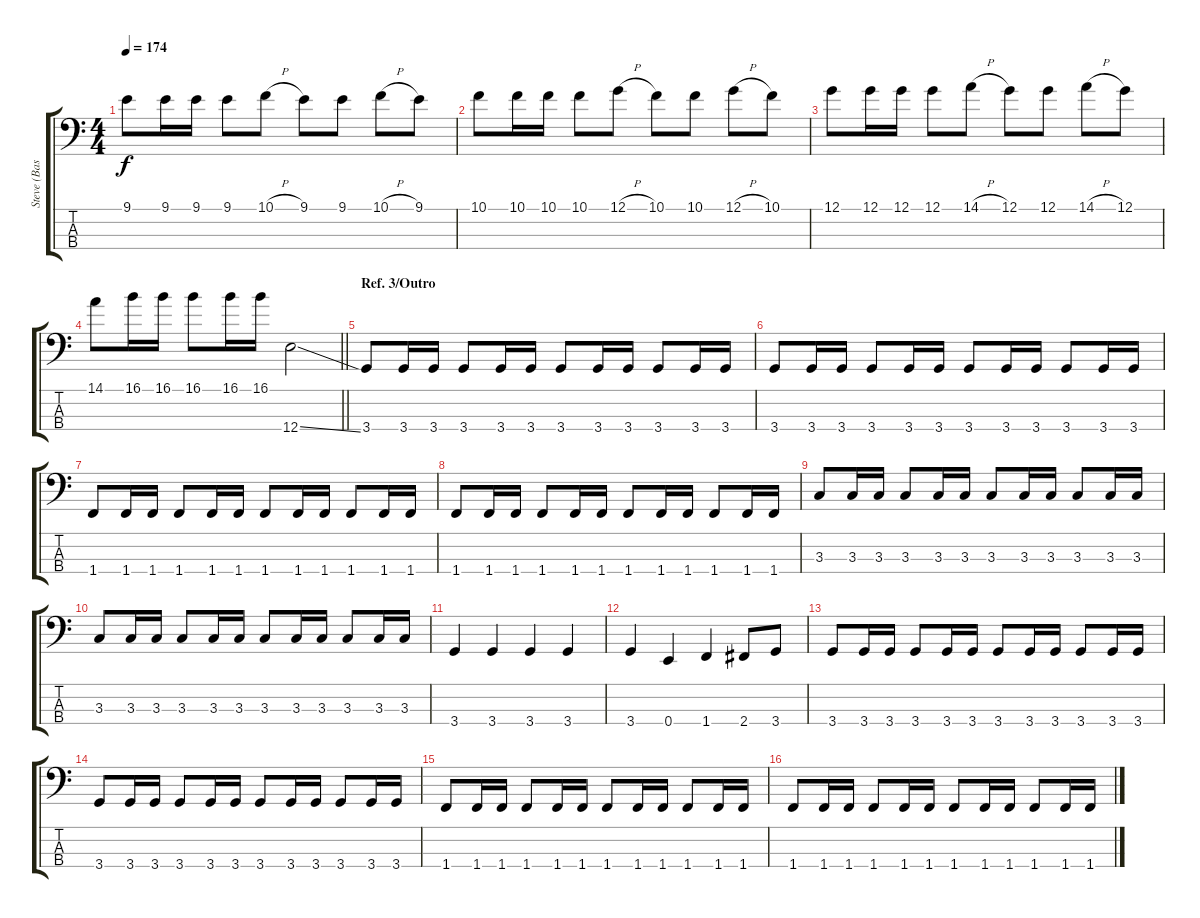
\track ("Steve (Bass)" "Steve (Bas") {instrument electricbassfinger}
\staff {score tabs}
\tuning (G2 D2 A1 E1) {hide}
\ts (4 4)
\tempo 174
\clef f4
\ks c
9.1.8{dy f} 9.1.16 9.1.16 9.1.8 10.1{h}.8 9.1.8 9.1.8 10.1{h}.8 9.1.8 |
10.1.8 10.1.16 10.1.16 10.1.8 12.1{h}.8 10.1.8 10.1.8 12.1{h}.8 10.1.8 |
12.1.8 12.1.16 12.1.16 12.1.8 14.1{h}.8 12.1.8 12.1.8 14.1{h}.8 12.1.8 |
\barLineRight lightlight
14.1.8 16.1.16 16.1.16 16.1.8 16.1.16 16.1.16 12.4{ss}.2 |
\section ("" "Ref. 3/Outro")
3.4.8 3.4.16 3.4.16 3.4.8 3.4.16 3.4.16 3.4.8 3.4.16 3.4.16 3.4.8 3.4.16 3.4.16 |
3.4.8 3.4.16 3.4.16 3.4.8 3.4.16 3.4.16 3.4.8 3.4.16 3.4.16 3.4.8 3.4.16 3.4.16 |
1.4.8 1.4.16 1.4.16 1.4.8 1.4.16 1.4.16 1.4.8 1.4.16 1.4.16 1.4.8 1.4.16 1.4.16 |
1.4.8 1.4.16 1.4.16 1.4.8 1.4.16 1.4.16 1.4.8 1.4.16 1.4.16 1.4.8 1.4.16 1.4.16 |
3.3.8 3.3.16 3.3.16 3.3.8 3.3.16 3.3.16 3.3.8 3.3.16 3.3.16 3.3.8 3.3.16 3.3.16 |
3.3.8 3.3.16 3.3.16 3.3.8 3.3.16 3.3.16 3.3.8 3.3.16 3.3.16 3.3.8 3.3.16 3.3.16 |
3.4.4 3.4.4 3.4.4 3.4.4 |
3.4.4 0.4.4 1.4.4 2.4.8 3.4.8 |
3.4.8 3.4.16 3.4.16 3.4.8 3.4.16 3.4.16 3.4.8 3.4.16 3.4.16 3.4.8 3.4.16 3.4.16 |
3.4.8 3.4.16 3.4.16 3.4.8 3.4.16 3.4.16 3.4.8 3.4.16 3.4.16 3.4.8 3.4.16 3.4.16 |
1.4.8 1.4.16 1.4.16 1.4.8 1.4.16 1.4.16 1.4.8 1.4.16 1.4.16 1.4.8 1.4.16 1.4.16 |
1.4.8 1.4.16 1.4.16 1.4.8 1.4.16 1.4.16 1.4.8 1.4.16 1.4.16 1.4.8 1.4.16 1.4.16
